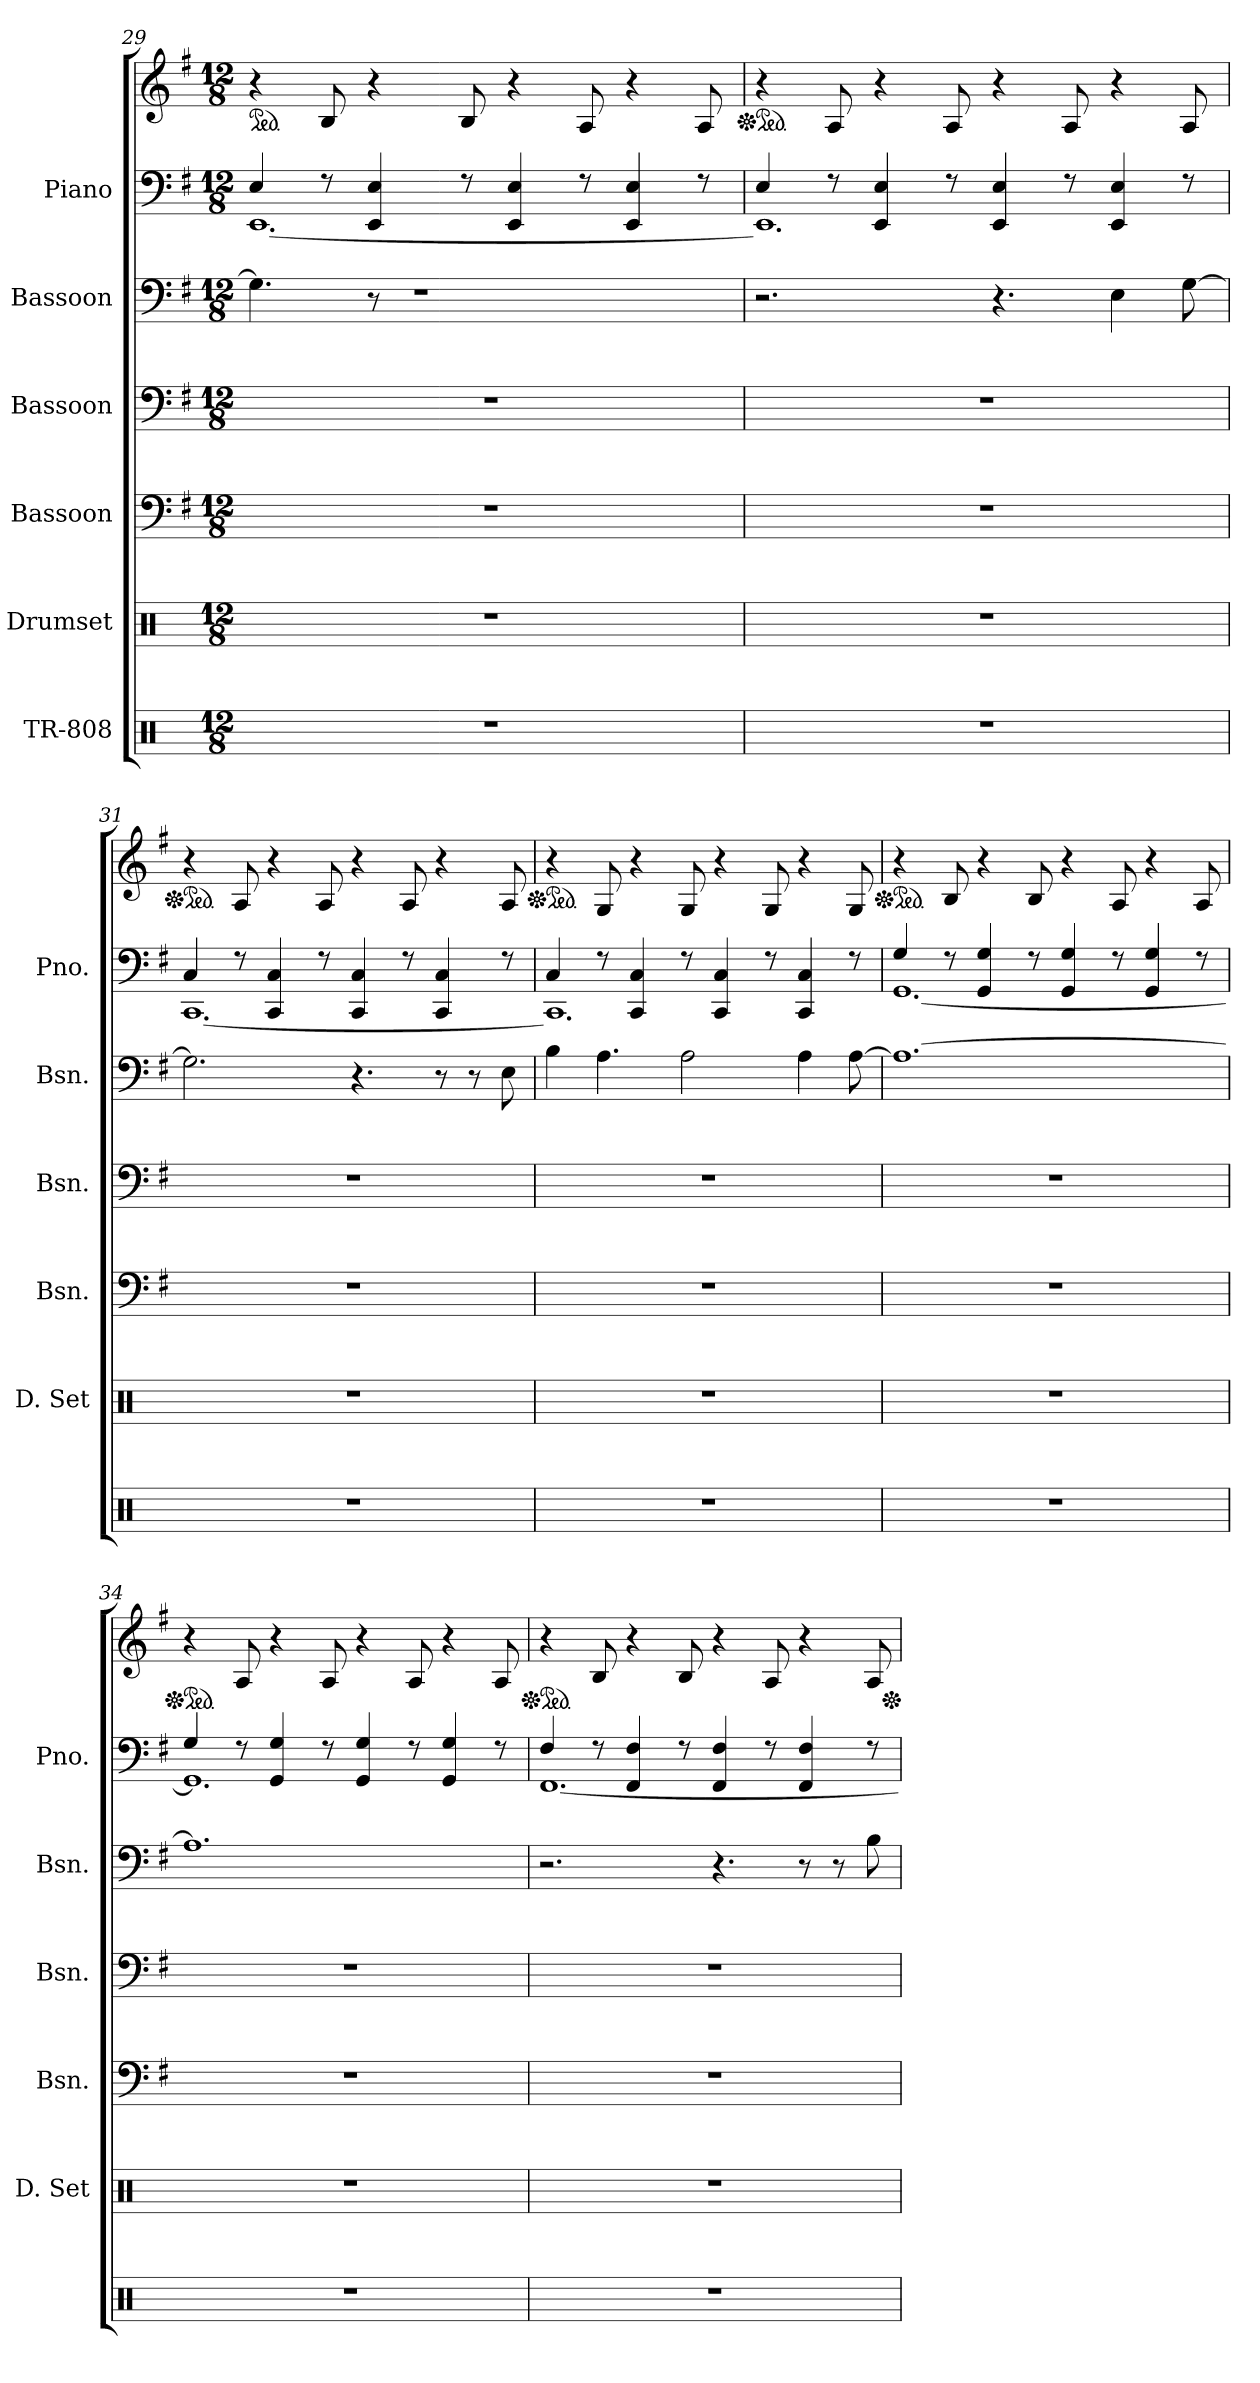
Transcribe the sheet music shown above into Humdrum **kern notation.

**kern	**kern	**kern	**kern	**kern	**kern	**kern
*part6	*part5	*part4	*part3	*part2	*part1	*part1
*staff7	*staff6	*staff5	*staff4	*staff3	*staff2	*staff1
*I"TR-808	*I"Drumset	*I"Bassoon	*I"Bassoon	*I"Bassoon	*I"Piano	*
*	*I'D. Set	*I'Bsn.	*I'Bsn.	*I'Bsn.	*I'Pno.	*
*clefX	*clefX	*clefF4	*clefF4	*clefF4	*clefF4	*clefG2
*k[]	*k[]	*k[f#]	*k[f#]	*k[f#]	*k[f#]	*k[f#]
*M12/8	*M12/8	*M12/8	*M12/8	*M12/8	*M12/8	*M12/8
=29	=29	=29	=29	=29	=29	=29
*	*	*	*	*	*^	*
*	*	*	*	*	*	*	*ped
1.r	1.r	1.r	1.r	4.G\]	4E/	[1.EE	4r
.	.	.	.	.	8r	.	8B/
.	.	.	.	8r	4EE/ 4E/	.	4r
.	.	.	.	1r	.	.	.
.	.	.	.	.	8r	.	8B/
.	.	.	.	.	4EE/ 4E/	.	4r
.	.	.	.	.	8r	.	8A/
.	.	.	.	.	4EE/ 4E/	.	4r
.	.	.	.	.	8r	.	8A/
=30	=30	=30	=30	=30	=30	=30	=30
*	*	*	*	*	*	*	*Xped
*	*	*	*	*	*	*	*ped
1.r	1.r	1.r	1.r	2.r	4E/	1.EE]	4r
.	.	.	.	.	8r	.	8A/
.	.	.	.	.	4EE/ 4E/	.	4r
.	.	.	.	.	8r	.	8A/
.	.	.	.	4.r	4EE/ 4E/	.	4r
.	.	.	.	.	8r	.	8A/
.	.	.	.	4E\	4EE/ 4E/	.	4r
.	.	.	.	[8G\	8r	.	8A/
!!LO:PB:g=z
=31	=31	=31	=31	=31	=31	=31	=31
*	*	*	*	*	*	*	*Xped
*	*	*	*	*	*	*	*ped
1.r	1.r	1.r	1.r	2.G\]	4C/	[1.CC	4r
.	.	.	.	.	8r	.	8A/
.	.	.	.	.	4CC/ 4C/	.	4r
.	.	.	.	.	8r	.	8A/
.	.	.	.	4.r	4CC/ 4C/	.	4r
.	.	.	.	.	8r	.	8A/
.	.	.	.	8r	4CC/ 4C/	.	4r
.	.	.	.	8r	.	.	.
.	.	.	.	8E\	8r	.	8A/
=32	=32	=32	=32	=32	=32	=32	=32
*	*	*	*	*	*	*	*Xped
*	*	*	*	*	*	*	*ped
1.r	1.r	1.r	1.r	4B\	4C/	1.CC]	4r
.	.	.	.	4.A\	8r	.	8G/
.	.	.	.	.	4CC/ 4C/	.	4r
.	.	.	.	2A\	8r	.	8G/
.	.	.	.	.	4CC/ 4C/	.	4r
.	.	.	.	.	8r	.	8G/
.	.	.	.	4A\	4CC/ 4C/	.	4r
.	.	.	.	[8A\	8r	.	8G/
=33	=33	=33	=33	=33	=33	=33	=33
*	*	*	*	*	*	*	*Xped
*	*	*	*	*	*	*	*ped
1.r	1.r	1.r	1.r	1.A_	4G/	[1.GG	4r
.	.	.	.	.	8r	.	8B/
.	.	.	.	.	4GG/ 4G/	.	4r
.	.	.	.	.	8r	.	8B/
.	.	.	.	.	4GG/ 4G/	.	4r
.	.	.	.	.	8r	.	8A/
.	.	.	.	.	4GG/ 4G/	.	4r
.	.	.	.	.	8r	.	8A/
!!LO:PB:g=z
=34	=34	=34	=34	=34	=34	=34	=34
*	*	*	*	*	*	*	*Xped
*	*	*	*	*	*	*	*ped
1.r	1.r	1.r	1.r	1.A]	4G/	1.GG]	4r
.	.	.	.	.	8r	.	8A/
.	.	.	.	.	4GG/ 4G/	.	4r
.	.	.	.	.	8r	.	8A/
.	.	.	.	.	4GG/ 4G/	.	4r
.	.	.	.	.	8r	.	8A/
.	.	.	.	.	4GG/ 4G/	.	4r
.	.	.	.	.	8r	.	8A/
=35	=35	=35	=35	=35	=35	=35	=35
*	*	*	*	*	*	*	*Xped
*	*	*	*	*	*	*	*ped
1.r	1.r	1.r	1.r	2.r	4F#/	[1.FF#	4r
.	.	.	.	.	8r	.	8B/
.	.	.	.	.	4FF#/ 4F#/	.	4r
.	.	.	.	.	8r	.	8B/
.	.	.	.	4.r	4FF#/ 4F#/	.	4r
.	.	.	.	.	8r	.	8A/
.	.	.	.	8r	4FF#/ 4F#/	.	4r
.	.	.	.	8r	.	.	.
.	.	.	.	8B\	8r	.	8A/
*	*	*	*	*	*v	*v	*
*	*	*	*	*	*	*Xped
=	=	=	=	=	=	=
*-	*-	*-	*-	*-	*-	*-
